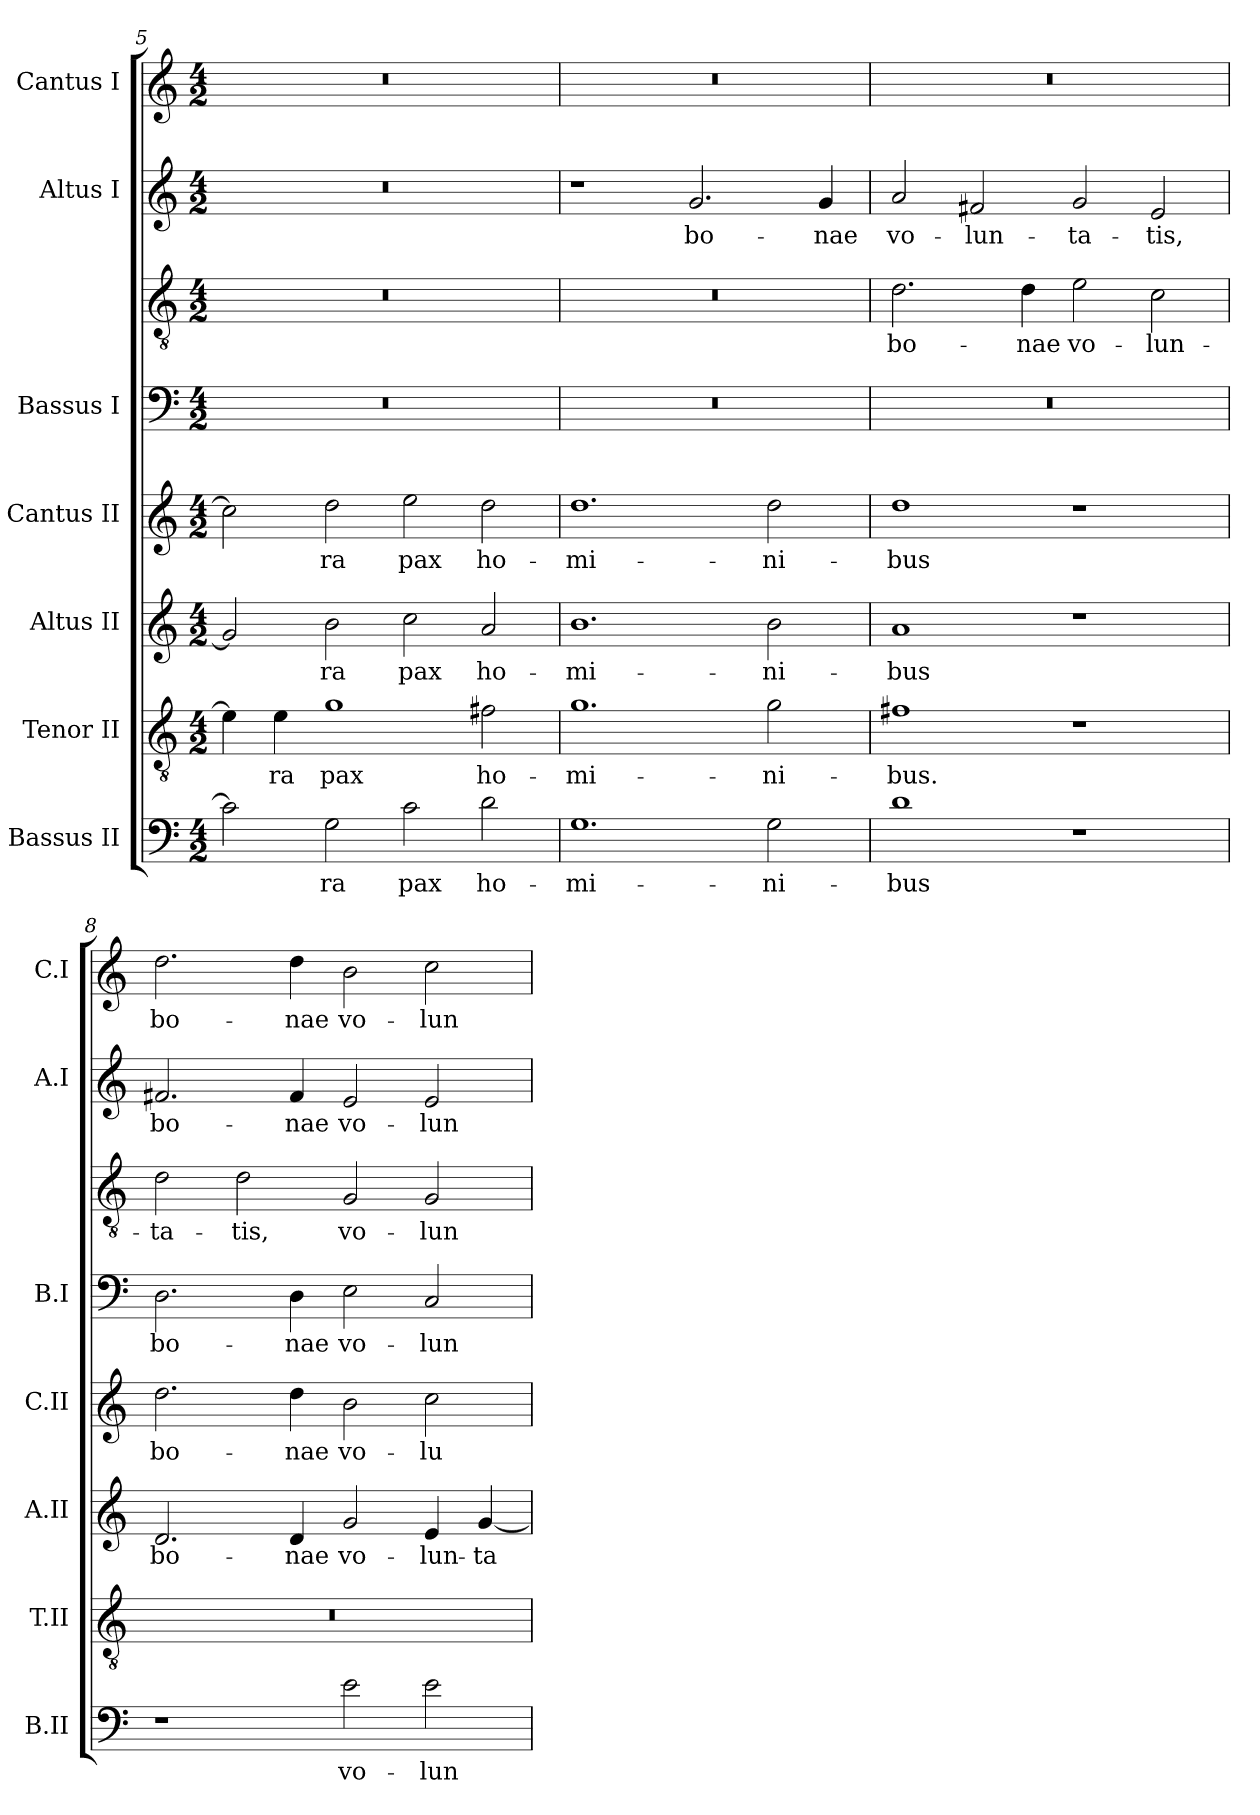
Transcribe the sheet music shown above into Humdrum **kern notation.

**kern	**text	**kern	**text	**kern	**text	**kern	**text	**kern	**text	**kern	**text	**kern	**text	**kern	**text
*part8	*part8	*part7	*part7	*part6	*part6	*part5	*part5	*part4	*part4	*part3	*part3	*part2	*part2	*part1	*part1
*staff8	*staff8	*staff7	*staff7	*staff6	*staff6	*staff5	*staff5	*staff4	*staff4	*staff3	*staff3	*staff2	*staff2	*staff1	*staff1
*I"Bassus II	*	*I"Tenor II	*	*I"Altus II	*	*I"Cantus II	*	*I"Bassus I	*	*	*	*I"Altus I	*	*I"Cantus I	*
*I'B.II	*	*I'T.II	*	*I'A.II	*	*I'C.II	*	*I'B.I	*	*	*	*I'A.I	*	*I'C.I	*
*clefF4	*	*clefGv2	*	*clefG2	*	*clefG2	*	*clefF4	*	*clefGv2	*	*clefG2	*	*clefG2	*
*	*	*ITrd7c12	*	*	*	*	*	*	*	*ITrd7c12	*	*	*	*	*
*k[]	*	*k[]	*	*k[]	*	*k[]	*	*k[]	*	*k[]	*	*k[]	*	*k[]	*
*C:	*	*C:	*	*C:	*	*C:	*	*C:	*	*C:	*	*C:	*	*C:	*
*M4/2	*	*M4/2	*	*M4/2	*	*M4/2	*	*M4/2	*	*M4/2	*	*M4/2	*	*M4/2	*
=5	=5	=5	=5	=5	=5	=5	=5	=5	=5	=5	=5	=5	=5	=5	=5
2c\]	.	4E\]	.	2g/]	.	2cc\]	.	0r	.	0r	.	0r	.	0r	.
.	.	4E\	-ra	.	.	.	.	.	.	.	.	.	.	.	.
2G\	-ra	1G\	pax	2b\	-ra	2dd\	-ra	.	.	.	.	.	.	.	.
2c\	pax	.	.	2cc\	pax	2ee\	pax	.	.	.	.	.	.	.	.
2d\	ho-	2F#X\	ho-	2a/	ho-	2dd\	ho-	.	.	.	.	.	.	.	.
=6	=6	=6	=6	=6	=6	=6	=6	=6	=6	=6	=6	=6	=6	=6	=6
1.G\	-mi-	1.G\	-mi-	1.b\	-mi-	1.dd\	-mi-	0r	.	0r	.	1r	.	0r	.
.	.	.	.	.	.	.	.	.	.	.	.	2.g/	bo-	.	.
2G\	-ni-	2G\	-ni-	2b\	-ni-	2dd\	-ni-	.	.	.	.	.	.	.	.
.	.	.	.	.	.	.	.	.	.	.	.	4g/	-nae	.	.
=7	=7	=7	=7	=7	=7	=7	=7	=7	=7	=7	=7	=7	=7	=7	=7
1d\	-bus	1F#X\	-bus.	1a/	-bus	1dd\	-bus	0r	.	2.D\	bo-	2a/	vo-	0r	.
.	.	.	.	.	.	.	.	.	.	.	.	2f#X/	-lun-	.	.
.	.	.	.	.	.	.	.	.	.	4D\	-nae	.	.	.	.
1r	.	1r	.	1r	.	1r	.	.	.	2E\	vo-	2g/	-ta-	.	.
.	.	.	.	.	.	.	.	.	.	2C\	-lun-	2e/	-tis,	.	.
=8	=8	=8	=8	=8	=8	=8	=8	=8	=8	=8	=8	=8	=8	=8	=8
1r	.	0r	.	2.d/	bo-	2.dd\	bo-	2.D\	bo-	2D\	-ta-	2.f#/	bo-	2.dd\	bo-
.	.	.	.	.	.	.	.	.	.	2D\	-tis,	.	.	.	.
.	.	.	.	4d/	-nae	4dd\	-nae	4D\	-nae	.	.	4f#/	-nae	4dd\	-nae
2e\	vo-	.	.	2g/	vo-	2b\	vo-	2E\	vo-	2GG/	vo-	2e/	vo-	2b\	vo-
2e\	-lun-	.	.	4e/	-lun-	2cc\	-lu-	2C/	-lun-	2GG/	-lun-	2e/	-lun-	2cc\	-lun-
.	.	.	.	[4g/	-ta-	.	.	.	.	.	.	.	.	.	.
=	=	=	=	=	=	=	=	=	=	=	=	=	=	=	=
*-	*-	*-	*-	*-	*-	*-	*-	*-	*-	*-	*-	*-	*-	*-	*-
